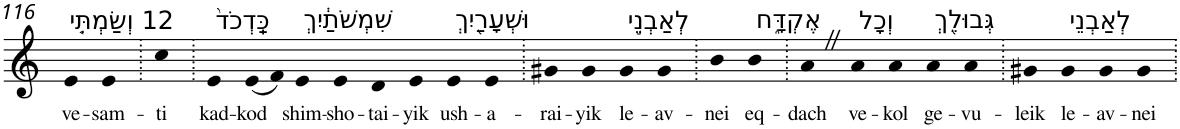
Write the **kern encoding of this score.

**kern	**text
*part1	*part1
*staff1	*staff1
*I"Piano	*
*I'Pno	*
!!LO:PB:g=z
*clefG2	*
*k[]	*
=116	=116
!LO:TX:a:t=12 וְשַׂמְתִּ֤י	!
!	!LO:LY:b
4e	ve-
!	!LO:LY:b
4e	-sam-
=117.	=117.
!	!LO:LY:b
4cc	-ti
=118.	=118.
!LO:TX:a:t=כַּֽדְכֹד֙	!
!	!LO:LY:b
4e	kad-
!	!LO:LY:b
(8e	-kod
8f)	.
!LO:TX:a:t=שִׁמְשֹׁתַ֔יִךְ	!
!	!LO:LY:b
4e	shim-
!	!LO:LY:b
4e	-sho-
!	!LO:LY:b
4d	-tai-
!	!LO:LY:b
4e	-yik
!LO:TX:a:t=וּשְׁעָרַ֖יִךְ	!
!	!LO:LY:b
4e	ush-
!	!LO:LY:b
4e	-a-
=119.	=119.
!	!LO:LY:b
4g#X	-rai-
!	!LO:LY:b
4g#	-yik
!LO:TX:a:t=לְאַבְנֵ֣י	!
!	!LO:LY:b
4g#	le-
!	!LO:LY:b
4g#	-av-
=120.	=120.
!	!LO:LY:b
4b	-nei
!LO:TX:a:t=אֶקְדָּ֑ח	!
!	!LO:LY:b
4b	eq-
=121.	=121.
!	!LO:LY:b
4aZ	-dach
!LO:TX:a:t=וְכָל	!
!	!LO:LY:b
4a	ve-
!	!LO:LY:b
4a	-kol
!LO:TX:a:t=גְּבוּלֵ֖ךְ	!
!	!LO:LY:b
4a	ge-
!	!LO:LY:b
4a	-vu-
=122.	=122.
!	!LO:LY:b
4g#X	-leik
!LO:TX:a:t=לְאַבְנֵי	!
!	!LO:LY:b
4g#	le-
!	!LO:LY:b
4g#	-av-
!	!LO:LY:b
4g#	-nei
=.	=.
*-	*-
